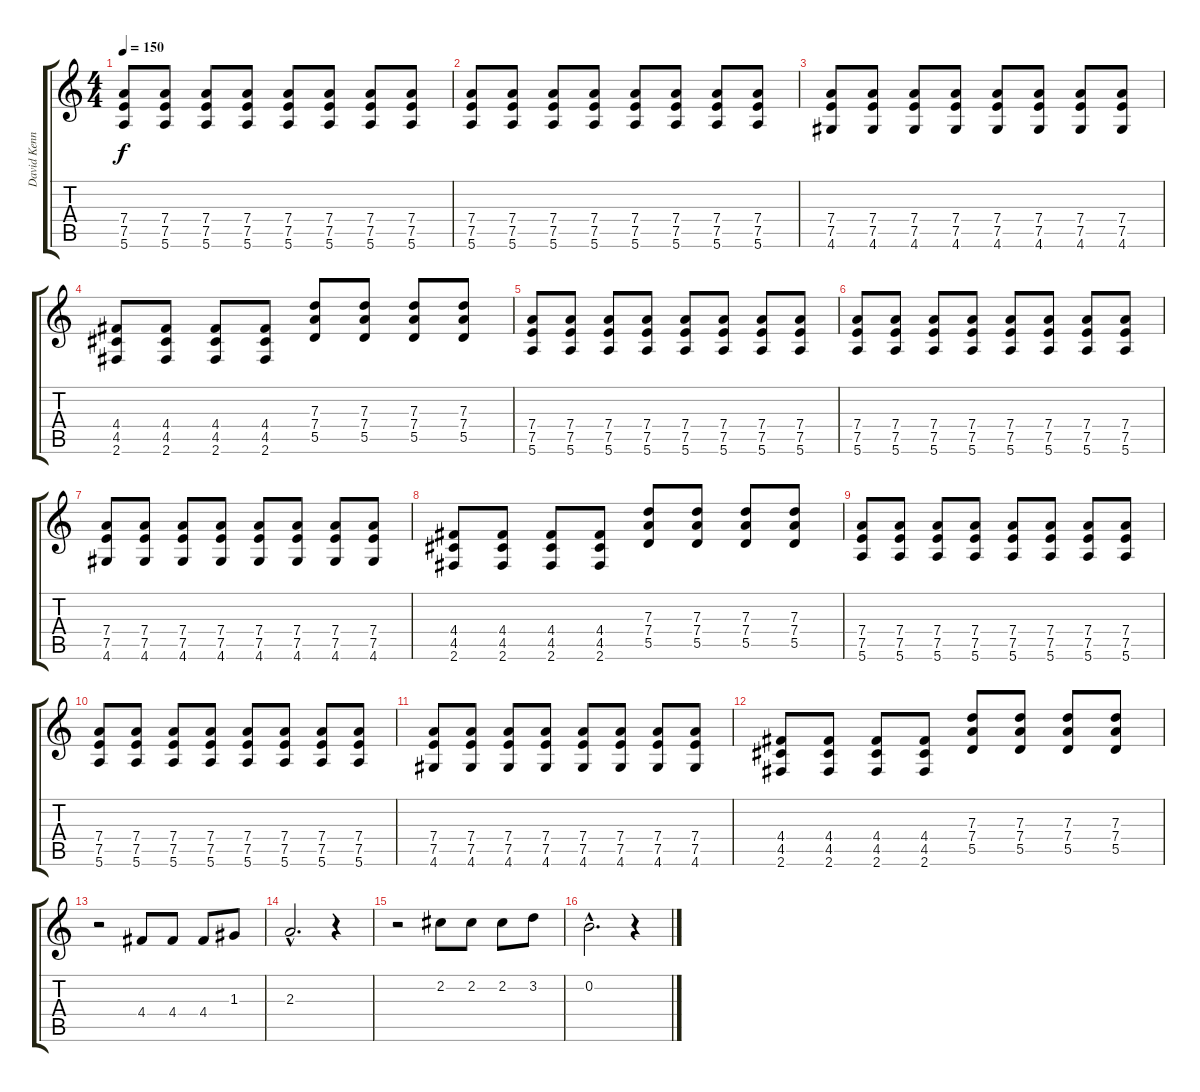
\track ("David Kennedy" "David Kenn") {instrument distortionguitar}
\staff {score tabs}
\tuning (E4 B3 G3 D3 A2 E2) {hide}
\ts (4 4)
\tempo 150
\clef g2
\ks c
(7.4 7.5 5.6).8{dy f} (7.4 7.5 5.6).8 (7.4 7.5 5.6).8 (7.4 7.5 5.6).8 (7.4 7.5 5.6).8 (7.4 7.5 5.6).8 (7.4 7.5 5.6).8 (7.4 7.5 5.6).8 |
(7.4 7.5 5.6).8 (7.4 7.5 5.6).8 (7.4 7.5 5.6).8 (7.4 7.5 5.6).8 (7.4 7.5 5.6).8 (7.4 7.5 5.6).8 (7.4 7.5 5.6).8 (7.4 7.5 5.6).8 |
(7.4 7.5 4.6).8 (7.4 7.5 4.6).8 (7.4 7.5 4.6).8 (7.4 7.5 4.6).8 (7.4 7.5 4.6).8 (7.4 7.5 4.6).8 (7.4 7.5 4.6).8 (7.4 7.5 4.6).8 |
(4.4 4.5 2.6).8 (4.4 4.5 2.6).8 (4.4 4.5 2.6).8 (4.4 4.5 2.6).8 (7.3 7.4 5.5).8 (7.3 7.4 5.5).8 (7.3 7.4 5.5).8 (7.3 7.4 5.5).8 |
(7.4 7.5 5.6).8 (7.4 7.5 5.6).8 (7.4 7.5 5.6).8 (7.4 7.5 5.6).8 (7.4 7.5 5.6).8 (7.4 7.5 5.6).8 (7.4 7.5 5.6).8 (7.4 7.5 5.6).8 |
(7.4 7.5 5.6).8 (7.4 7.5 5.6).8 (7.4 7.5 5.6).8 (7.4 7.5 5.6).8 (7.4 7.5 5.6).8 (7.4 7.5 5.6).8 (7.4 7.5 5.6).8 (7.4 7.5 5.6).8 |
(7.4 7.5 4.6).8 (7.4 7.5 4.6).8 (7.4 7.5 4.6).8 (7.4 7.5 4.6).8 (7.4 7.5 4.6).8 (7.4 7.5 4.6).8 (7.4 7.5 4.6).8 (7.4 7.5 4.6).8 |
(4.4 4.5 2.6).8 (4.4 4.5 2.6).8 (4.4 4.5 2.6).8 (4.4 4.5 2.6).8 (7.3 7.4 5.5).8 (7.3 7.4 5.5).8 (7.3 7.4 5.5).8 (7.3 7.4 5.5).8 |
(7.4 7.5 5.6).8 (7.4 7.5 5.6).8 (7.4 7.5 5.6).8 (7.4 7.5 5.6).8 (7.4 7.5 5.6).8 (7.4 7.5 5.6).8 (7.4 7.5 5.6).8 (7.4 7.5 5.6).8 |
(7.4 7.5 5.6).8 (7.4 7.5 5.6).8 (7.4 7.5 5.6).8 (7.4 7.5 5.6).8 (7.4 7.5 5.6).8 (7.4 7.5 5.6).8 (7.4 7.5 5.6).8 (7.4 7.5 5.6).8 |
(7.4 7.5 4.6).8 (7.4 7.5 4.6).8 (7.4 7.5 4.6).8 (7.4 7.5 4.6).8 (7.4 7.5 4.6).8 (7.4 7.5 4.6).8 (7.4 7.5 4.6).8 (7.4 7.5 4.6).8 |
(4.4 4.5 2.6).8 (4.4 4.5 2.6).8 (4.4 4.5 2.6).8 (4.4 4.5 2.6).8 (7.3 7.4 5.5).8 (7.3 7.4 5.5).8 (7.3 7.4 5.5).8 (7.3 7.4 5.5).8 |
r.2{volume 7 instrument electricguitarclean} 4.4.8 4.4.8 4.4.8 1.3.8 |
2.3{hac}.2{d} r.4 |
r.2 2.2.8{volume 7 instrument electricguitarclean} 2.2.8 2.2.8 3.2.8 |
0.2{hac}.2{d} r.4
